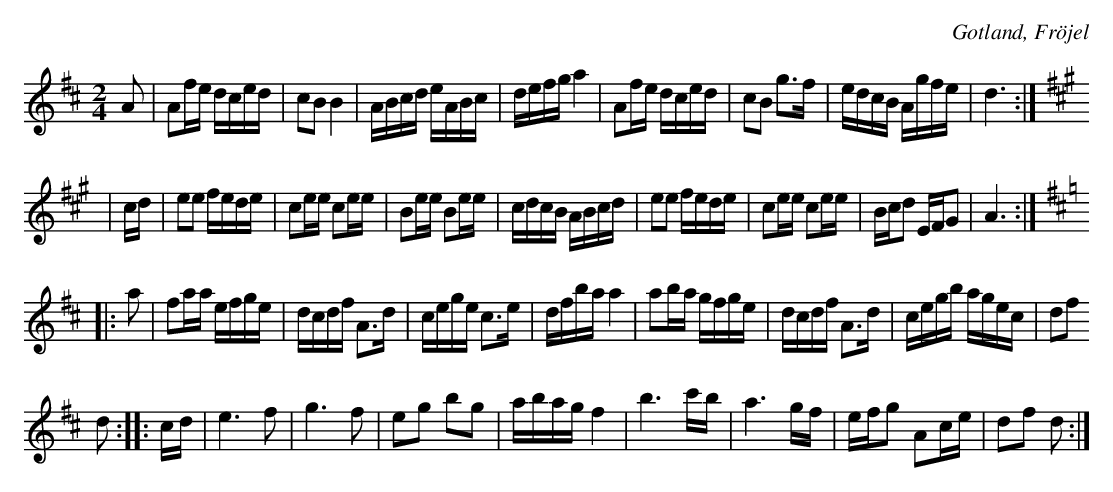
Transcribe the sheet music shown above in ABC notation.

X:1
T:
O:Gotland, Fr\"ojel
M:2/4
L:1/16
K:D
A2|A2fe dced|c2B2 B4|ABcd eABc|defg a4|A2fe dced|c2B2 g3f|edcB Agfe|d6:|
K:A
|cd|e2e2 fede|c2ee c2ee|B2ee B2ee|cdcB ABcd|e2e2 fede|c2ee c2ee|Bcd2 EFG2|A6:|
K:D
|:a2|f2aa efge|dcdf A3d|cege c3e|dfba a4|a2ba gfge|dcdf A3d|cegb agec|d2f2
d2::cd|e6 f2 |g6f2|e2g2 b2g2|abag f4|b6 c'b|a6 gf|efg2 A2ce|d2f2 d2:|
